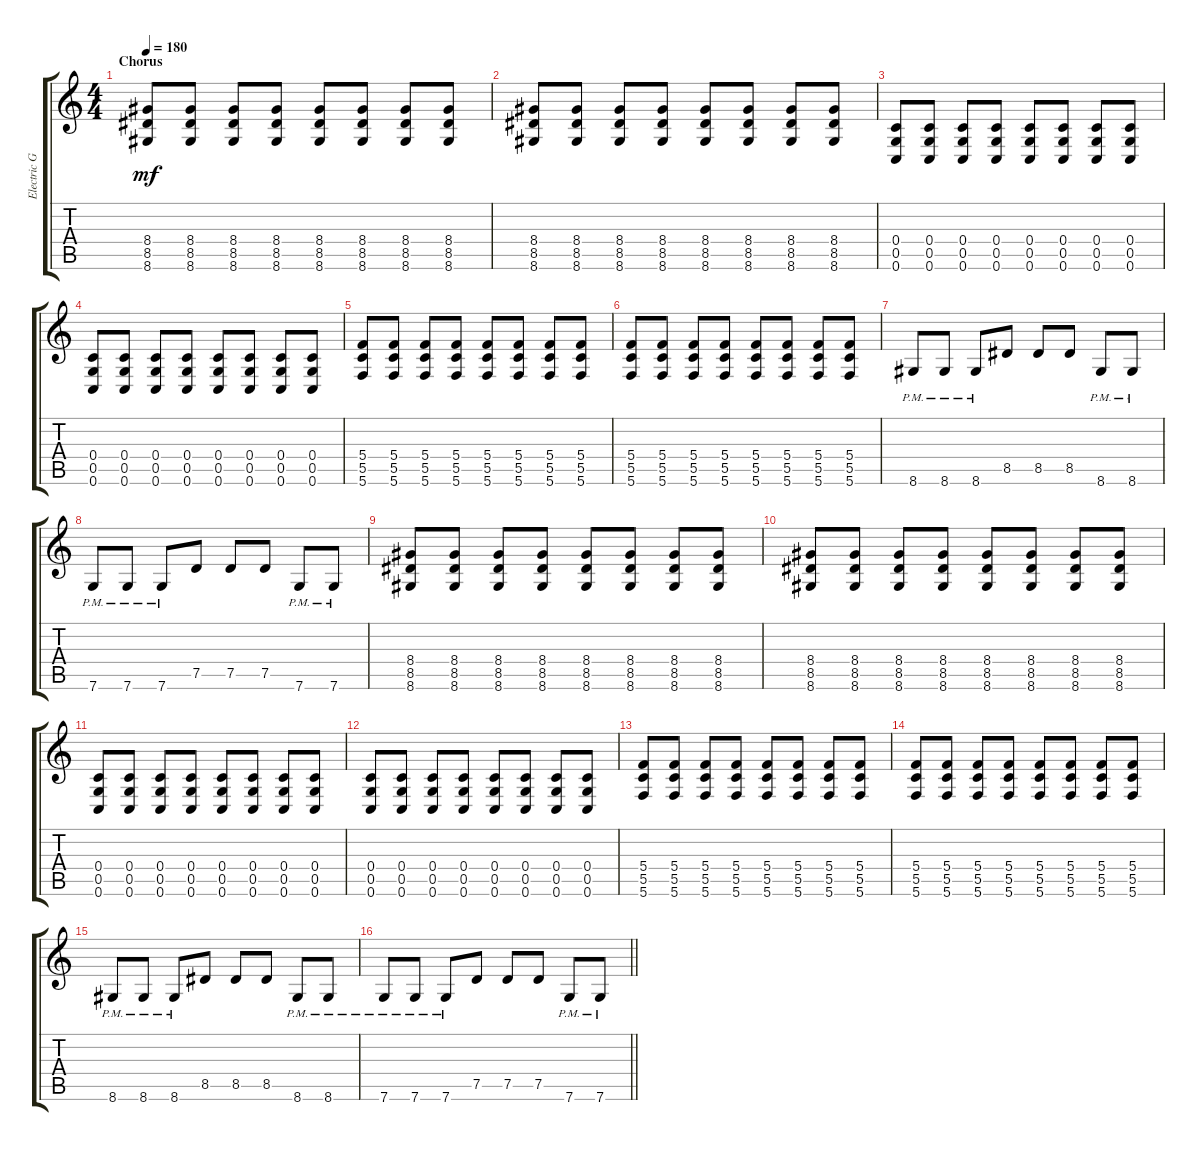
\track ("Electric Guitar" "Electric G") {instrument distortionguitar}
\staff {score tabs}
\tuning (D4 A3 F3 C3 G2 C2) {hide}
\ts (4 4)
\section ("" "Chorus")
\tempo 180
\clef g2
\ks c
(8.4 8.5 8.6).8{dy mf} (8.4 8.5 8.6).8 (8.4 8.5 8.6).8 (8.4 8.5 8.6).8 (8.4 8.5 8.6).8 (8.4 8.5 8.6).8 (8.4 8.5 8.6).8 (8.4 8.5 8.6).8 |
(8.4 8.5 8.6).8 (8.4 8.5 8.6).8 (8.4 8.5 8.6).8 (8.4 8.5 8.6).8 (8.4 8.5 8.6).8 (8.4 8.5 8.6).8 (8.4 8.5 8.6).8 (8.4 8.5 8.6).8 |
(0.4 0.5 0.6).8 (0.4 0.5 0.6).8 (0.4 0.5 0.6).8 (0.4 0.5 0.6).8 (0.4 0.5 0.6).8 (0.4 0.5 0.6).8 (0.4 0.5 0.6).8 (0.4 0.5 0.6).8 |
(0.4 0.5 0.6).8 (0.4 0.5 0.6).8 (0.4 0.5 0.6).8 (0.4 0.5 0.6).8 (0.4 0.5 0.6).8 (0.4 0.5 0.6).8 (0.4 0.5 0.6).8 (0.4 0.5 0.6).8 |
(5.4 5.5 5.6).8 (5.4 5.5 5.6).8 (5.4 5.5 5.6).8 (5.4 5.5 5.6).8 (5.4 5.5 5.6).8 (5.4 5.5 5.6).8 (5.4 5.5 5.6).8 (5.4 5.5 5.6).8 |
(5.4 5.5 5.6).8 (5.4 5.5 5.6).8 (5.4 5.5 5.6).8 (5.4 5.5 5.6).8 (5.4 5.5 5.6).8 (5.4 5.5 5.6).8 (5.4 5.5 5.6).8 (5.4 5.5 5.6).8 |
8.6{pm}.8 8.6{pm}.8 8.6{pm}.8 8.5.8 8.5.8 8.5.8 8.6{pm}.8 8.6{pm}.8 |
7.6{pm}.8 7.6{pm}.8 7.6{pm}.8 7.5.8 7.5.8 7.5.8 7.6{pm}.8 7.6{pm}.8 |
(8.4 8.5 8.6).8 (8.4 8.5 8.6).8 (8.4 8.5 8.6).8 (8.4 8.5 8.6).8 (8.4 8.5 8.6).8 (8.4 8.5 8.6).8 (8.4 8.5 8.6).8 (8.4 8.5 8.6).8 |
(8.4 8.5 8.6).8 (8.4 8.5 8.6).8 (8.4 8.5 8.6).8 (8.4 8.5 8.6).8 (8.4 8.5 8.6).8 (8.4 8.5 8.6).8 (8.4 8.5 8.6).8 (8.4 8.5 8.6).8 |
(0.4 0.5 0.6).8 (0.4 0.5 0.6).8 (0.4 0.5 0.6).8 (0.4 0.5 0.6).8 (0.4 0.5 0.6).8 (0.4 0.5 0.6).8 (0.4 0.5 0.6).8 (0.4 0.5 0.6).8 |
(0.4 0.5 0.6).8 (0.4 0.5 0.6).8 (0.4 0.5 0.6).8 (0.4 0.5 0.6).8 (0.4 0.5 0.6).8 (0.4 0.5 0.6).8 (0.4 0.5 0.6).8 (0.4 0.5 0.6).8 |
(5.4 5.5 5.6).8 (5.4 5.5 5.6).8 (5.4 5.5 5.6).8 (5.4 5.5 5.6).8 (5.4 5.5 5.6).8 (5.4 5.5 5.6).8 (5.4 5.5 5.6).8 (5.4 5.5 5.6).8 |
(5.4 5.5 5.6).8 (5.4 5.5 5.6).8 (5.4 5.5 5.6).8 (5.4 5.5 5.6).8 (5.4 5.5 5.6).8 (5.4 5.5 5.6).8 (5.4 5.5 5.6).8 (5.4 5.5 5.6).8 |
8.6{pm}.8 8.6{pm}.8 8.6{pm}.8 8.5.8 8.5.8 8.5.8 8.6{pm}.8 8.6{pm}.8 |
\barLineRight lightlight
7.6{pm}.8 7.6{pm}.8 7.6{pm}.8 7.5.8 7.5.8 7.5.8 7.6{pm}.8 7.6{pm}.8
